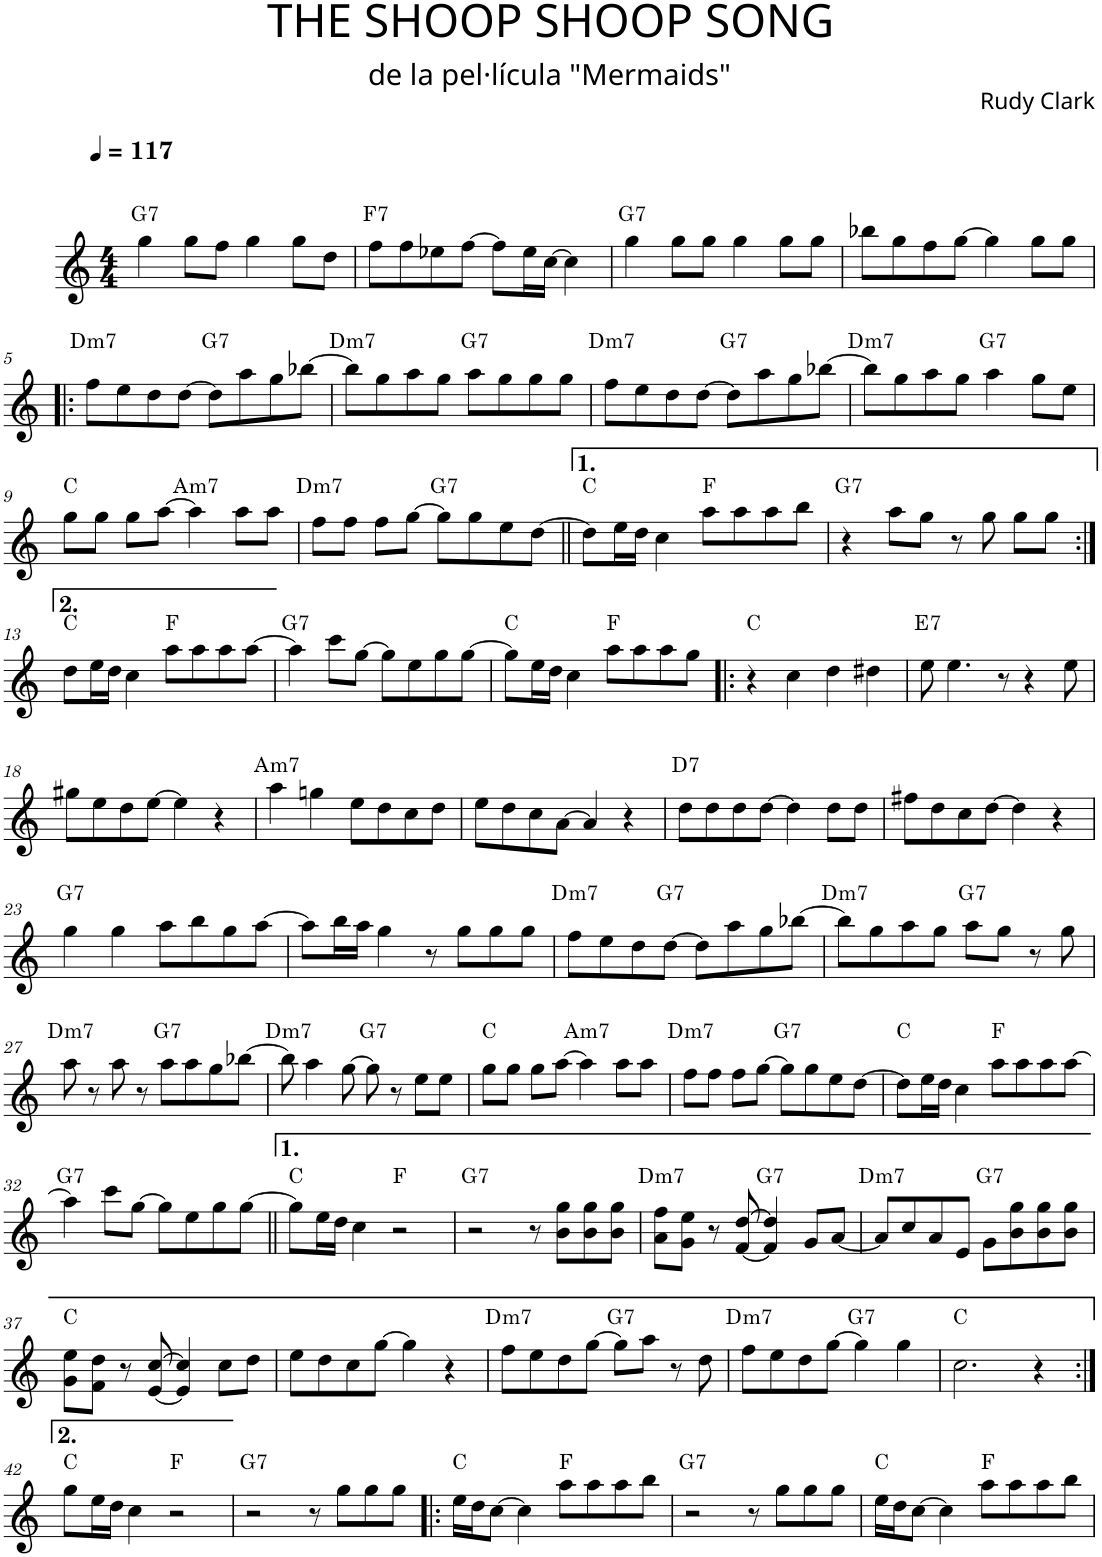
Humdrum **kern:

**kern	**harte
*part1	*part1
*staff1	*
*I"P1	*
*clefG2	*
*k[]	*
*M4/4	*
*MM117	*
=1	=1
!	!LO:H:kt=7
4gg\	G:7
8gg\L	.
8ff\J	.
4gg\	.
8gg\L	.
8dd\J	.
=2	=2
!	!LO:H:kt=7
8ff\L	F:7
8ff\	.
8ee-X\	.
[>8ff\J	.
8ff\L]	.
16ee-\L	.
[16cc\JJ	.
4cc\]	.
=3	=3
!	!LO:H:kt=7
4gg\	G:7
8gg\L	.
8gg\J	.
4gg\	.
8gg\L	.
8gg\J	.
=4	=4
8bb-X\L	.
8gg\	.
8ff\	.
[>8gg\J	.
4gg\]	.
8gg\L	.
8gg\J	.
!!LO:LB:g=z
=5!|:	=5!|:
!	!LO:H:kt=m7
8ff\L	D:min7
8ee\	.
8dd\	.
[>8dd\J	.
!	!LO:H:kt=7
8dd\L]	G:7
8aa\	.
8gg\	.
[>8bb-X\J	.
=6	=6
!	!LO:H:kt=m7
8bb-\L]	D:min7
8gg\	.
8aa\	.
8gg\J	.
!	!LO:H:kt=7
8aa\L	G:7
8gg\	.
8gg\	.
8gg\J	.
=7	=7
!	!LO:H:kt=m7
8ff\L	D:min7
8ee\	.
8dd\	.
[8dd\J	.
!	!LO:H:kt=7
8dd\L]	G:7
8aa\	.
8gg\	.
[>8bb-X\J	.
=8	=8
!	!LO:H:kt=m7
8bb-\L]	D:min7
8gg\	.
8aa\	.
8gg\J	.
!	!LO:H:kt=7
4aa\	G:7
8gg\L	.
8ee\J	.
!!LO:LB:g=z
=9	=9
8gg\L	C:maj
8gg\J	.
8gg\L	.
[>8aa\J	.
!	!LO:H:kt=m7
4aa\]	A:min7
8aa\L	.
8aa\J	.
=10	=10
!	!LO:H:kt=m7
8ff\L	D:min7
8ff\J	.
8ff\L	.
[>8gg\J	.
!	!LO:H:kt=7
8gg\L]	G:7
8gg\	.
8ee\	.
[8dd\J	.
=11||	=11||
8dd\L]	C:maj
16ee\L	.
16dd\JJ	.
4cc\	.
8aa\L	F:maj
8aa\	.
8aa\	.
8bb\J	.
=12	=12
!	!LO:H:kt=7
4r	G:7
8aa\L	.
8gg\J	.
8r	.
8gg\	.
8gg\L	.
8gg\J	.
!!LO:LB:g=z
=13:|!	=13:|!
8dd\L	C:maj
16ee\L	.
16dd\JJ	.
4cc\	.
8aa\L	F:maj
8aa\	.
8aa\	.
[8aa\J	.
=14	=14
!	!LO:H:kt=7
4aa\]	G:7
8ccc\L	.
[8gg\J	.
8gg\L]	.
8ee\	.
8gg\	.
[8gg\J	.
=15	=15
8gg\L]	C:maj
16ee\L	.
16dd\JJ	.
4cc\	.
8aa\L	F:maj
8aa\	.
8aa\	.
8gg\J	.
=16!|:	=16!|:
4r	C:maj
4cc\	.
4dd\	.
4dd#X\	.
=17	=17
!	!LO:H:kt=7
8ee\	E:7
4.ee\	.
8r	.
4r	.
8ee\	.
!!LO:LB:g=z
=18	=18
8gg#X\L	.
8ee\	.
8dd\	.
[8ee\J	.
4ee\]	.
4r	.
=19	=19
!	!LO:H:kt=m7
4aa\	A:min7
4ggn\	.
8ee\L	.
8dd\	.
8cc\	.
8dd\J	.
=20	=20
8ee\L	.
8dd\	.
8cc\	.
[>8a\J	.
4a/]	.
4r	.
=21	=21
!	!LO:H:kt=7
8dd\L	D:7
8dd\	.
8dd\	.
[8dd\J	.
4dd\]	.
8dd\L	.
8dd\J	.
=22	=22
8ff#X\L	.
8dd\	.
8cc\	.
[>8dd\J	.
4dd\]	.
4r	.
!!LO:LB:g=z
=23	=23
!	!LO:H:kt=7
4gg\	G:7
4gg\	.
8aa\L	.
8bb\	.
8gg\	.
[8aa\J	.
=24	=24
8aa\L]	.
16bb\L	.
16aa\JJ	.
4gg\	.
8r	.
8gg\L	.
8gg\	.
8gg\J	.
=25	=25
!	!LO:H:kt=m7
8ff\L	D:min7
8ee\	.
8dd\	.
!	!LO:H:kt=7
[>8dd\J	G:7
8dd\L]	.
8aa\	.
8gg\	.
[>8bb-X\J	.
=26	=26
!	!LO:H:kt=m7
8bb-\L]	D:min7
8gg\	.
8aa\	.
8gg\J	.
!	!LO:H:kt=7
8aa\L	G:7
8gg\J	.
8r	.
8gg\	.
!!LO:LB:g=z
=27	=27
!	!LO:H:kt=m7
8aa\	D:min7
8r	.
8aa\	.
8r	.
!	!LO:H:kt=7
8aa\L	G:7
8aa\	.
8gg\	.
[>8bb-X\J	.
=28	=28
!	!LO:H:kt=m7
8bb-\]	D:min7
4aa\	.
[8gg\	.
!	!LO:H:kt=7
8gg\]	G:7
8r	.
8ee\L	.
8ee\J	.
=29	=29
8gg\L	C:maj
8gg\J	.
8gg\L	.
[>8aa\J	.
!	!LO:H:kt=m7
4aa\]	A:min7
8aa\L	.
8aa\J	.
=30	=30
!	!LO:H:kt=m7
8ff\L	D:min7
8ff\J	.
8ff\L	.
[>8gg\J	.
!	!LO:H:kt=7
8gg\L]	G:7
8gg\	.
8ee\	.
[8dd\J	.
=31	=31
8dd\L]	C:maj
16ee\L	.
16dd\JJ	.
4cc\	.
8aa\L	F:maj
8aa\	.
8aa\	.
[8aa\J	.
!!LO:LB:g=z
=32	=32
!	!LO:H:kt=7
4aa\]	G:7
8ccc\L	.
[8gg\J	.
8gg\L]	.
8ee\	.
8gg\	.
[8gg\J	.
=33||	=33||
8gg\L]	C:maj
16ee\L	.
16dd\JJ	.
4cc\	.
2r	F:maj
=34	=34
!	!LO:H:kt=7
2r	G:7
8r	.
8b\ 8gg\L	.
8b\ 8gg\	.
8b\ 8gg\J	.
=35	=35
!	!LO:H:kt=m7
8a\ 8ff\L	D:min7
8g\ 8ee\J	.
8r	.
[8f/ [8dd/	.
!	!LO:H:kt=7
4f/] 4dd/]	G:7
8g/L	.
[8a/J	.
=36	=36
!	!LO:H:kt=m7
8a/L]	D:min7
8cc/	.
8a/	.
8e/J	.
!	!LO:H:kt=7
8g\L	G:7
8b\ 8gg\	.
8b\ 8gg\	.
8b\ 8gg\J	.
!!LO:LB:g=z
=37	=37
8g\ 8ee\L	C:maj
8f\ 8dd\J	.
8r	.
[8e/ [8cc/	.
4e/] 4cc/]	.
8cc\L	.
8dd\J	.
=38	=38
8ee\L	.
8dd\	.
8cc\	.
[8gg\J	.
4gg\]	.
4r	.
=39	=39
!	!LO:H:kt=m7
8ff\L	D:min7
8ee\	.
8dd\	.
[8gg\J	.
!	!LO:H:kt=7
8gg\L]	G:7
8aa\J	.
8r	.
8dd\	.
=40	=40
!	!LO:H:kt=m7
8ff\L	D:min7
8ee\	.
8dd\	.
[8gg\J	.
!	!LO:H:kt=7
4gg\]	G:7
4gg\	.
=41	=41
2.cc\	C:maj
4r	.
!!LO:LB:g=z
=42:|!	=42:|!
8gg\L	C:maj
16ee\L	.
16dd\JJ	.
4cc\	.
2r	F:maj
=43	=43
!	!LO:H:kt=7
2r	G:7
8r	.
8gg\L	.
8gg\	.
8gg\J	.
=44!|:	=44!|:
16ee\LL	C:maj
16dd\J	.
[>8cc\J	.
4cc\]	.
8aa\L	F:maj
8aa\	.
8aa\	.
8bb\J	.
=45	=45
!	!LO:H:kt=7
2r	G:7
8r	.
8gg\L	.
8gg\	.
8gg\J	.
=46	=46
16ee\LL	C:maj
16dd\J	.
[>8cc\J	.
4cc\]	.
8aa\L	F:maj
8aa\	.
8aa\	.
8bb\J	.
=	=
*-	*-
